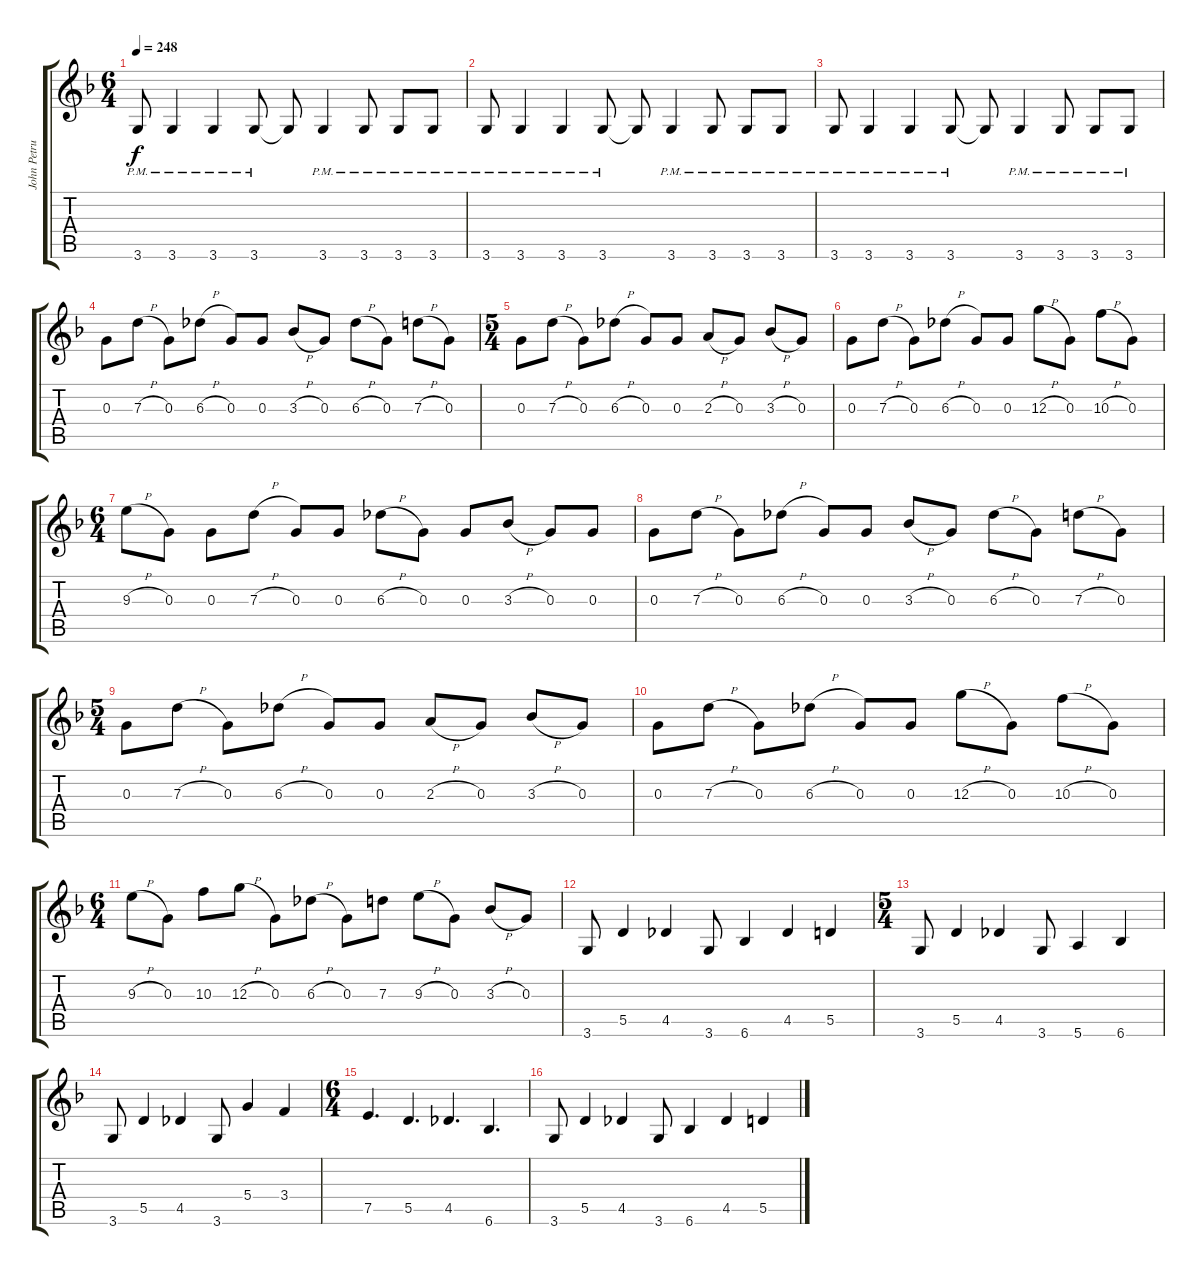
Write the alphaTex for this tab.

\track ("John Petrucci Gtr. 2" "John Petru") {instrument distortionguitar}
\staff {score tabs}
\tuning (E4 B3 G3 D3 A2 E2) {hide}
\ts (6 4)
\tempo 248
\clef g2
\ks dminor
3.6{pm}.8{dy f} 3.6{pm}.4 3.6{pm}.4 3.6{pm}.8 3.6{t}.8 3.6{pm}.4 3.6{pm}.8 3.6{pm}.8 3.6{pm}.8 |
3.6{pm}.8 3.6{pm}.4 3.6{pm}.4 3.6{pm}.8 3.6{t}.8 3.6{pm}.4 3.6{pm}.8 3.6{pm}.8 3.6{pm}.8 |
3.6{pm}.8 3.6{pm}.4 3.6{pm}.4 3.6{pm}.8 3.6{t}.8 3.6{pm}.4 3.6{pm}.8 3.6{pm}.8 3.6{pm}.8 |
0.3.8 7.3{h}.8 0.3.8 6.3{h}.8 0.3.8 0.3.8 3.3{h}.8 0.3.8 6.3{h}.8 0.3.8 7.3{h}.8 0.3.8 |
\ts (5 4)
0.3.8 7.3{h}.8 0.3.8 6.3{h}.8 0.3.8 0.3.8 2.3{h}.8 0.3.8 3.3{h}.8 0.3.8 |
0.3.8 7.3{h}.8 0.3.8 6.3{h}.8 0.3.8 0.3.8 12.3{h}.8 0.3.8 10.3{h}.8 0.3.8 |
\ts (6 4)
9.3{h}.8 0.3.8 0.3.8 7.3{h}.8 0.3.8 0.3.8 6.3{h}.8 0.3.8 0.3.8 3.3{h}.8 0.3.8 0.3.8 |
0.3.8 7.3{h}.8 0.3.8 6.3{h}.8 0.3.8 0.3.8 3.3{h}.8 0.3.8 6.3{h}.8 0.3.8 7.3{h}.8 0.3.8 |
\ts (5 4)
0.3.8 7.3{h}.8 0.3.8 6.3{h}.8 0.3.8 0.3.8 2.3{h}.8 0.3.8 3.3{h}.8 0.3.8 |
0.3.8 7.3{h}.8 0.3.8 6.3{h}.8 0.3.8 0.3.8 12.3{h}.8 0.3.8 10.3{h}.8 0.3.8 |
\ts (6 4)
9.3{h}.8 0.3.8 10.3.8 12.3{h}.8 0.3.8 6.3{h}.8 0.3.8 7.3.8 9.3{h}.8 0.3.8 3.3{h}.8 0.3.8 |
3.6.8 5.5.4 4.5.4 3.6.8 6.6.4 4.5.4 5.5.4 |
\ts (5 4)
3.6.8 5.5.4 4.5.4 3.6.8 5.6.4 6.6.4 |
3.6.8 5.5.4 4.5.4 3.6.8 5.4.4 3.4.4 |
\ts (6 4)
7.5.4{d} 5.5.4{d} 4.5.4{d} 6.6.4{d} |
3.6.8 5.5.4 4.5.4 3.6.8 6.6.4 4.5.4 5.5.4
